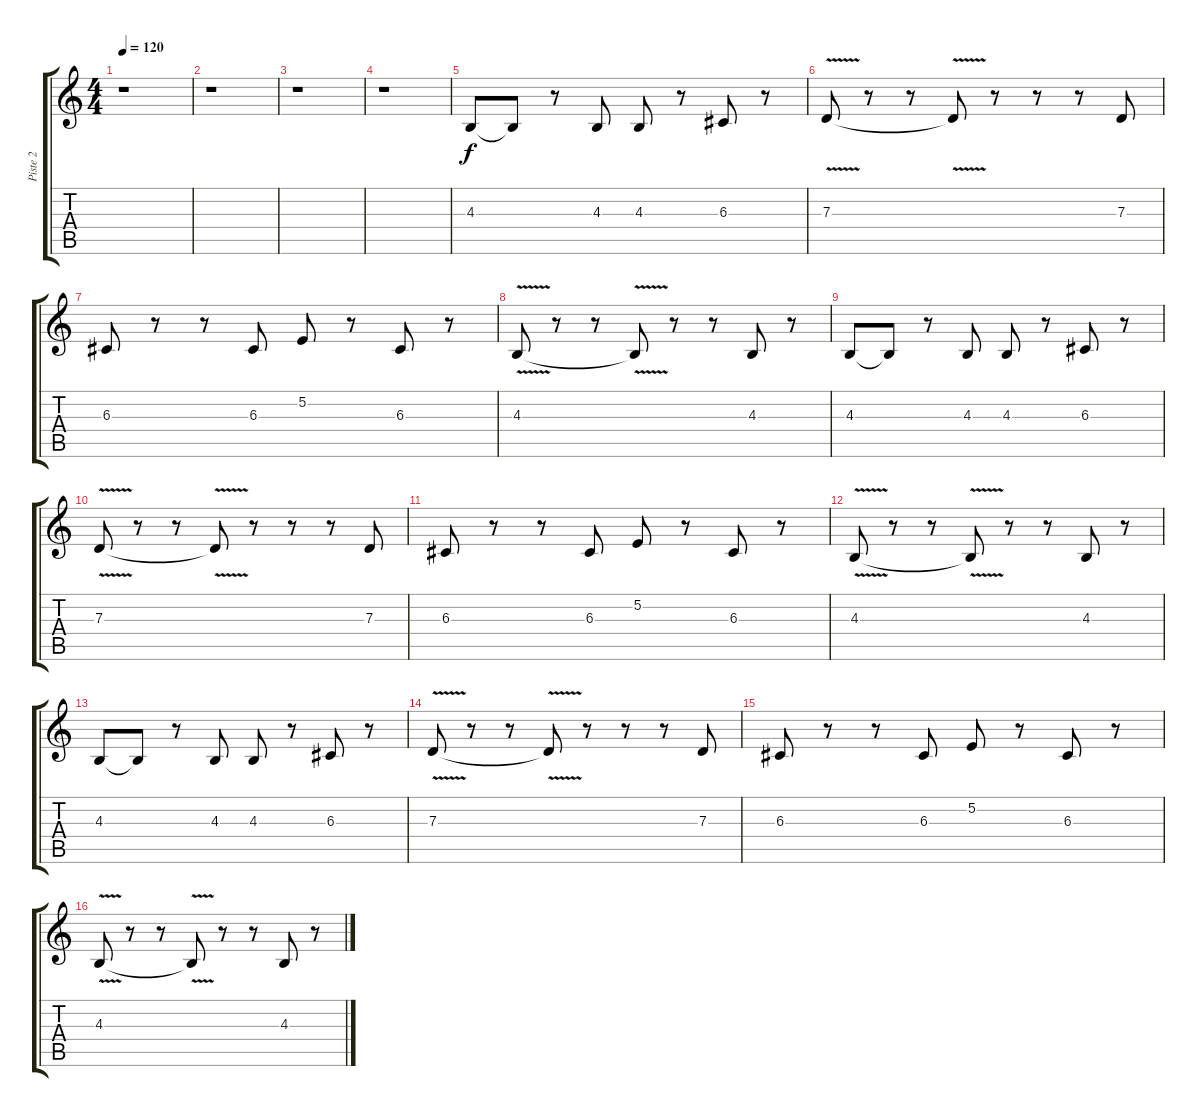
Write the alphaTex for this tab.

\track ("Piste 2" "Piste 2") {instrument clarinet}
\staff {score tabs}
\tuning (E4 B3 G3 D3 A2 E2) {hide}
\ts (4 4)
\tempo 120
\clef g2
\ks c
r.1{dy f instrument clarinet} |
r.1 |
r.1 |
r.1 |
4.3.8{instrument clarinet} 4.3{t}.8 r.8 4.3.8 4.3.8 r.8 6.3.8 r.8 |
7.3{v}.8 r.8 r.8 7.3{t}.8 r.8 r.8 r.8 7.3.8 |
6.3.8 r.8 r.8 6.3.8 5.2.8 r.8 6.3.8 r.8 |
4.3{v}.8 r.8 r.8 4.3{t}.8 r.8 r.8 4.3.8 r.8 |
4.3.8 4.3{t}.8 r.8 4.3.8 4.3.8 r.8 6.3.8 r.8 |
7.3{v}.8 r.8 r.8 7.3{t}.8 r.8 r.8 r.8 7.3.8 |
6.3.8 r.8 r.8 6.3.8 5.2.8 r.8 6.3.8 r.8 |
4.3{v}.8 r.8 r.8 4.3{t}.8 r.8 r.8 4.3.8 r.8 |
4.3.8{instrument clarinet} 4.3{t}.8 r.8 4.3.8 4.3.8 r.8 6.3.8 r.8 |
7.3{v}.8 r.8 r.8 7.3{t}.8 r.8 r.8 r.8 7.3.8 |
6.3.8 r.8 r.8 6.3.8 5.2.8 r.8 6.3.8 r.8 |
4.3{v}.8 r.8 r.8 4.3{t}.8 r.8 r.8 4.3.8 r.8
